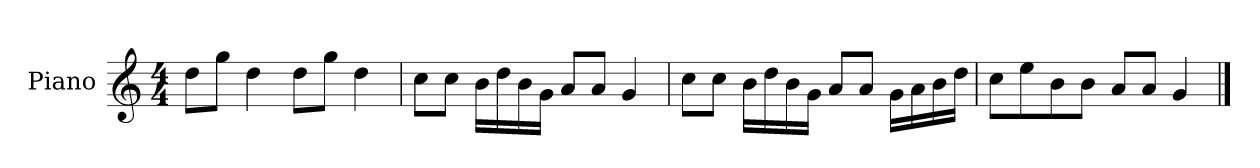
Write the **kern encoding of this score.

**kern
*part1
*staff1
*I"Piano
*I'P-no
*clefG2
*k[]
*M4/4
*MM90
=1
8dd\L
8gg\J
4dd\
8dd\L
8gg\J
4dd\
=2
8cc\L
8cc\J
16b\LL
16dd\
16b\
16g\JJ
8a/L
8a/J
4g/
=3
8cc\L
8cc\J
16b\LL
16dd\
16b\
16g\JJ
8a/L
8a/J
16g\LL
16a\
16b\
16dd\JJ
=4
8cc\L
8ee\
8b\
8b\J
8a/L
8a/J
4g/
==
*-
